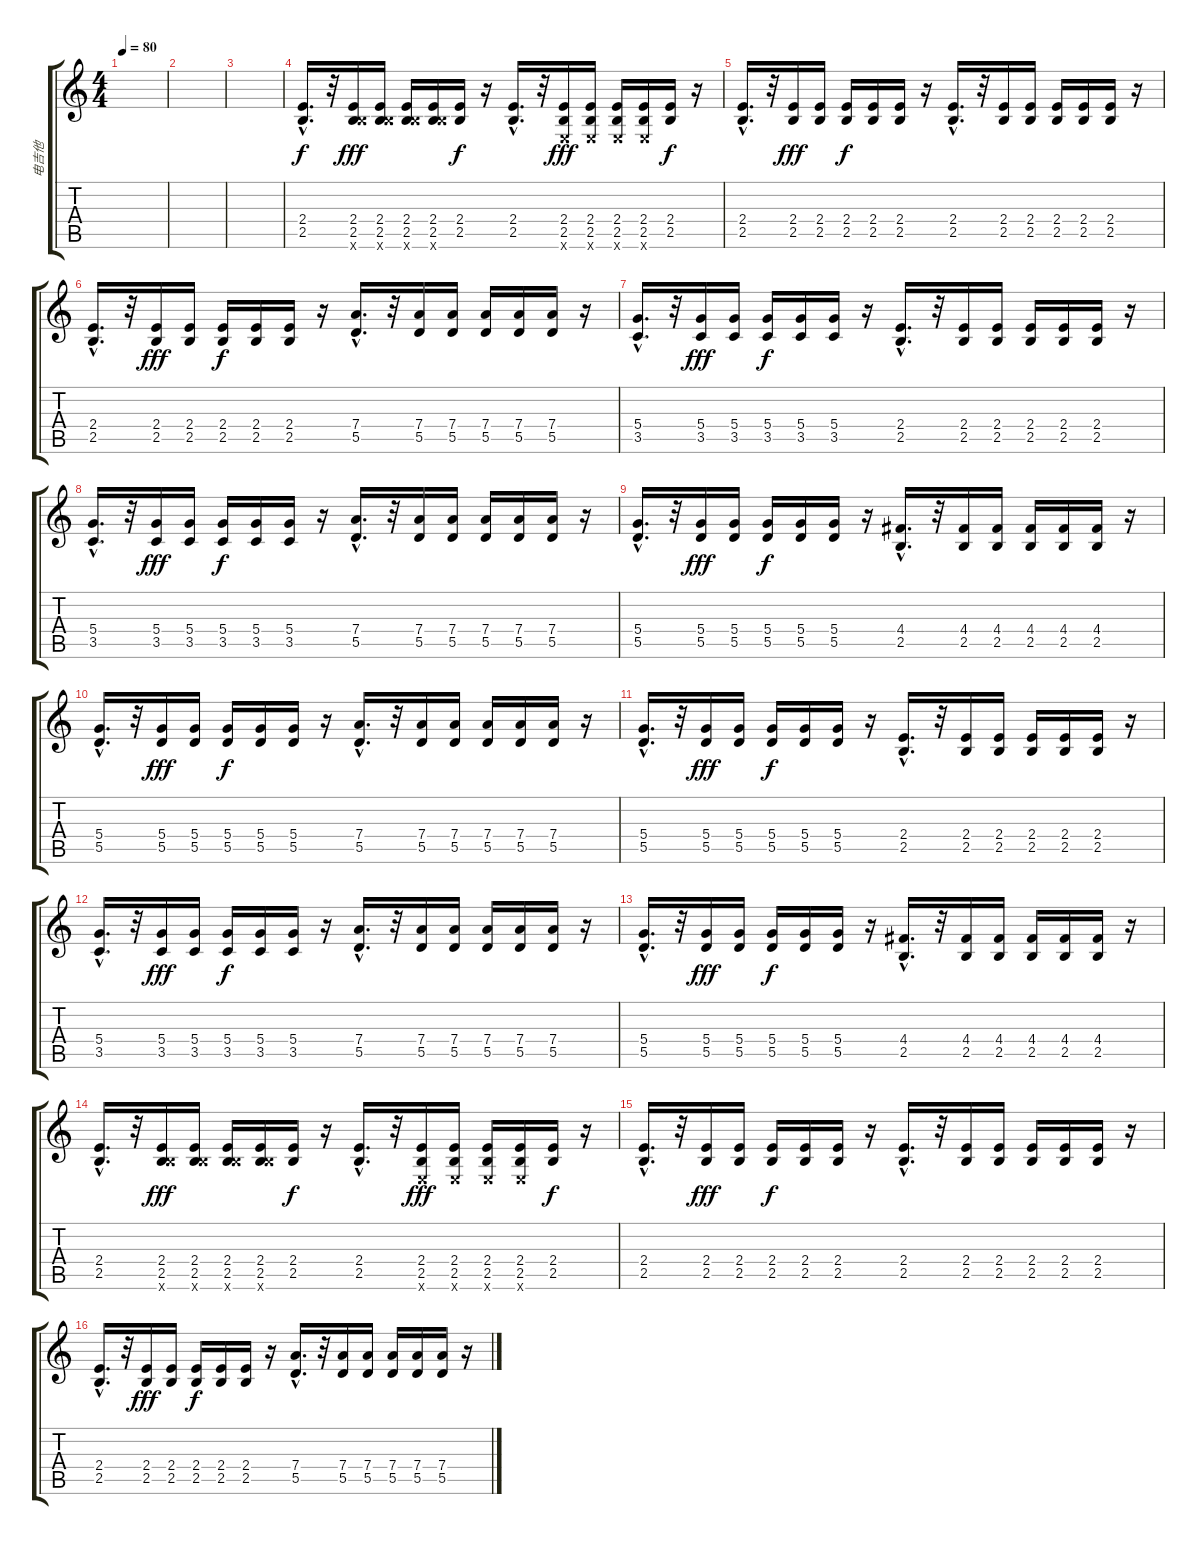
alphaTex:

\track ("电吉他" "电吉他") {instrument overdrivenguitar}
\staff {score tabs}
\tuning (E4 B3 G3 D3 A2 E2) {hide}
\ts (4 4)
\tempo 80
\clef g2
\ks c
|
|
|
(2.4{hac} 2.5{hac}).16{d} r.32 (2.4 2.5 7.6{x}).16{dy fff} (2.4 2.5 7.6{x}).16 (2.4 2.5 7.6{x}).16 (2.4 2.5 7.6{x}).16 (2.4 2.5).16{dy f} r.16 (2.4 2.5{hac}).16{d} r.32 (2.4 2.5 0.6{x}).16{dy fff} (2.4 2.5 0.6{x}).16 (2.4 2.5 0.6{x}).16 (2.4 2.5 0.6{x}).16 (2.4 2.5).16{dy f} r.16 |
(2.4{hac} 2.5{hac}).16{d} r.32 (2.4 2.5).16{dy fff} (2.4 2.5).16 (2.4 2.5).16{dy f} (2.4 2.5).16 (2.4 2.5).16 r.16 (2.4 2.5{hac}).16{d} r.32 (2.4 2.5).16 (2.4 2.5).16 (2.4 2.5).16 (2.4 2.5).16 (2.4 2.5).16 r.16 |
(2.4{hac} 2.5{hac}).16{d} r.32 (2.4 2.5).16{dy fff} (2.4 2.5).16 (2.4 2.5).16{dy f} (2.4 2.5).16 (2.4 2.5).16 r.16 (7.4 5.5{hac}).16{d} r.32 (7.4 5.5).16 (7.4 5.5).16 (7.4 5.5).16 (7.4 5.5).16 (7.4 5.5).16 r.16 |
(5.4{hac} 3.5{hac}).16{d} r.32 (5.4 3.5).16{dy fff} (5.4 3.5).16 (5.4 3.5).16{dy f} (5.4 3.5).16 (5.4 3.5).16 r.16 (2.4 2.5{hac}).16{d} r.32 (2.4 2.5).16 (2.4 2.5).16 (2.4 2.5).16 (2.4 2.5).16 (2.4 2.5).16 r.16 |
(5.4{hac} 3.5{hac}).16{d} r.32 (5.4 3.5).16{dy fff} (5.4 3.5).16 (5.4 3.5).16{dy f} (5.4 3.5).16 (5.4 3.5).16 r.16 (7.4 5.5{hac}).16{d} r.32 (7.4 5.5).16 (7.4 5.5).16 (7.4 5.5).16 (7.4 5.5).16 (7.4 5.5).16 r.16 |
(5.4{hac} 5.5{hac}).16{d} r.32 (5.4 5.5).16{dy fff} (5.4 5.5).16 (5.4 5.5).16{dy f} (5.4 5.5).16 (5.4 5.5).16 r.16 (4.4 2.5{hac}).16{d} r.32 (4.4 2.5).16 (4.4 2.5).16 (4.4 2.5).16 (4.4 2.5).16 (4.4 2.5).16 r.16 |
(5.4{hac} 5.5{hac}).16{d} r.32 (5.4 5.5).16{dy fff} (5.4 5.5).16 (5.4 5.5).16{dy f} (5.4 5.5).16 (5.4 5.5).16 r.16 (7.4 5.5{hac}).16{d} r.32 (7.4 5.5).16 (7.4 5.5).16 (7.4 5.5).16 (7.4 5.5).16 (7.4 5.5).16 r.16 |
(5.4{hac} 5.5{hac}).16{d} r.32 (5.4 5.5).16{dy fff} (5.4 5.5).16 (5.4 5.5).16{dy f} (5.4 5.5).16 (5.4 5.5).16 r.16 (2.4 2.5{hac}).16{d} r.32 (2.4 2.5).16 (2.4 2.5).16 (2.4 2.5).16 (2.4 2.5).16 (2.4 2.5).16 r.16 |
(5.4{hac} 3.5{hac}).16{d} r.32 (5.4 3.5).16{dy fff} (5.4 3.5).16 (5.4 3.5).16{dy f} (5.4 3.5).16 (5.4 3.5).16 r.16 (7.4 5.5{hac}).16{d} r.32 (7.4 5.5).16 (7.4 5.5).16 (7.4 5.5).16 (7.4 5.5).16 (7.4 5.5).16 r.16 |
(5.4{hac} 5.5{hac}).16{d} r.32 (5.4 5.5).16{dy fff} (5.4 5.5).16 (5.4 5.5).16{dy f} (5.4 5.5).16 (5.4 5.5).16 r.16 (4.4 2.5{hac}).16{d} r.32 (4.4 2.5).16 (4.4 2.5).16 (4.4 2.5).16 (4.4 2.5).16 (4.4 2.5).16 r.16 |
(2.4{hac} 2.5{hac}).16{d} r.32 (2.4 2.5 7.6{x}).16{dy fff} (2.4 2.5 7.6{x}).16 (2.4 2.5 7.6{x}).16 (2.4 2.5 7.6{x}).16 (2.4 2.5).16{dy f} r.16 (2.4 2.5{hac}).16{d} r.32 (2.4 2.5 0.6{x}).16{dy fff} (2.4 2.5 0.6{x}).16 (2.4 2.5 0.6{x}).16 (2.4 2.5 0.6{x}).16 (2.4 2.5).16{dy f} r.16 |
(2.4{hac} 2.5{hac}).16{d} r.32 (2.4 2.5).16{dy fff} (2.4 2.5).16 (2.4 2.5).16{dy f} (2.4 2.5).16 (2.4 2.5).16 r.16 (2.4 2.5{hac}).16{d} r.32 (2.4 2.5).16 (2.4 2.5).16 (2.4 2.5).16 (2.4 2.5).16 (2.4 2.5).16 r.16 |
(2.4{hac} 2.5{hac}).16{d} r.32 (2.4 2.5).16{dy fff} (2.4 2.5).16 (2.4 2.5).16{dy f} (2.4 2.5).16 (2.4 2.5).16 r.16 (7.4 5.5{hac}).16{d} r.32 (7.4 5.5).16 (7.4 5.5).16 (7.4 5.5).16 (7.4 5.5).16 (7.4 5.5).16 r.16
